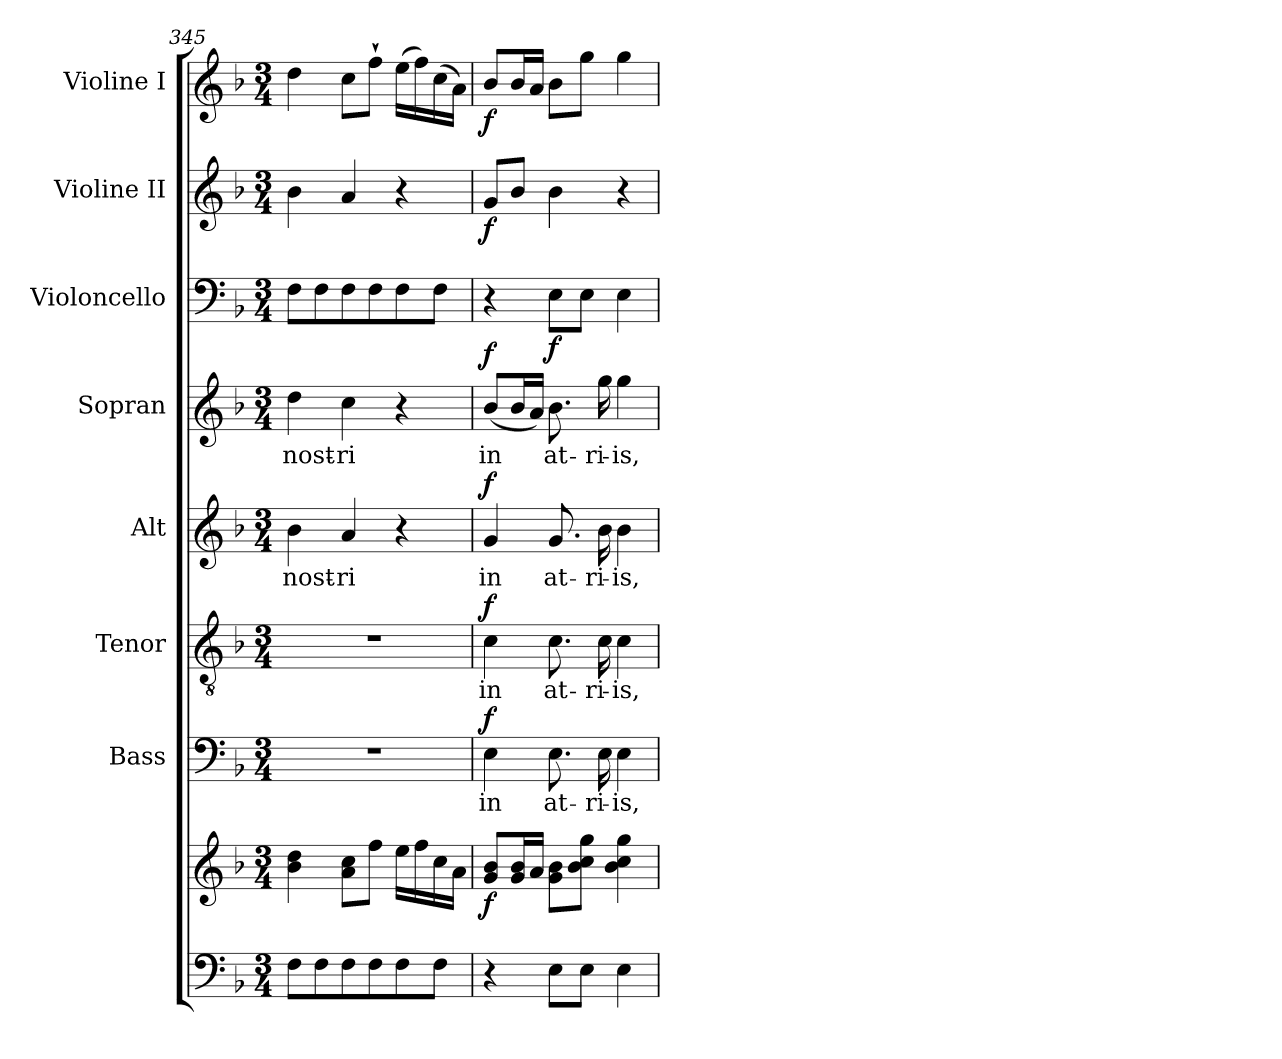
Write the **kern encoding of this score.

**kern	**kern	**dynam	**kern	**text	**dynam	**kern	**text	**dynam	**kern	**text	**dynam	**kern	**text	**dynam	**kern	**dynam	**kern	**dynam	**kern	**dynam
*part8	*part8	*part8	*part7	*part7	*part7	*part6	*part6	*part6	*part5	*part5	*part5	*part4	*part4	*part4	*part3	*part3	*part2	*part2	*part1	*part1
*staff9	*staff8	*staff8/9	*staff7	*staff7	*staff7	*staff6	*staff6	*staff6	*staff5	*staff5	*staff5	*staff4	*staff4	*staff4	*staff3	*staff3	*staff2	*staff2	*staff1	*staff1
*	*	*	*I"Bass	*	*	*I"Tenor	*	*	*I"Alt	*	*	*I"Sopran	*	*	*I"Violoncello	*	*I"Violine II	*	*I"Violine I	*
*	*	*	*I'B.	*	*	*I'T.	*	*	*I'A.	*	*	*I'S.	*	*	*I'Vc.	*	*I'Vl. II	*	*I'Vl. I	*
*clefF4	*clefG2	*	*clefF4	*	*	*clefGv2	*	*	*clefG2	*	*	*clefG2	*	*	*clefF4	*	*clefG2	*	*clefG2	*
*	*	*	*	*	*	*	*	*	*	*	*	*	*	*	*ITrd7c12	*	*	*	*	*
*k[b-]	*k[b-]	*	*k[b-]	*	*	*k[b-]	*	*	*k[b-]	*	*	*k[b-]	*	*	*k[b-]	*	*k[b-]	*	*k[b-]	*
*F:	*F:	*	*F:	*	*	*F:	*	*	*F:	*	*	*F:	*	*	*F:	*	*F:	*	*F:	*
*M3/4	*M3/4	*	*M3/4	*	*	*M3/4	*	*	*M3/4	*	*	*M3/4	*	*	*M3/4	*	*M3/4	*	*M3/4	*
=345	=345	=345	=345	=345	=345	=345	=345	=345	=345	=345	=345	=345	=345	=345	=345	=345	=345	=345	=345	=345
!	!	!	!	!	!	!	!	!	!	!LO:LY:b	!	!	!LO:LY:b	!	!	!	!	!	!	!
8F\L	4b-\ 4dd\	.	2.r	.	.	2.r	.	.	4b-\	nost-	.	4dd\	nost-	.	8FF\L	.	4b-\	.	4dd\	.
8F\	.	.	.	.	.	.	.	.	.	.	.	.	.	.	8FF\	.	.	.	.	.
!	!	!	!	!	!	!	!	!	!	!LO:LY:b	!	!	!LO:LY:b	!	!	!	!	!	!	!
8F\	8a\ 8cc\L	.	.	.	.	.	.	.	4a/	-ri	.	4cc\	-ri	.	8FF\	.	4a/	.	8cc\L	.
8F\	8ff\J	.	.	.	.	.	.	.	.	.	.	.	.	.	8FF\	.	.	.	8ff`>\J	.
8F\	16ee\LL	.	.	.	.	.	.	.	4r	.	.	4r	.	.	8FF\	.	4r	.	(>16ee\LL	.
.	16ff\	.	.	.	.	.	.	.	.	.	.	.	.	.	.	.	.	.	16ff\)	.
8F\J	16cc\	.	.	.	.	.	.	.	.	.	.	.	.	.	8FF\J	.	.	.	(>16cc\	.
.	16a\JJ	.	.	.	.	.	.	.	.	.	.	.	.	.	.	.	.	.	16a\JJ)	.
=346	=346	=346	=346	=346	=346	=346	=346	=346	=346	=346	=346	=346	=346	=346	=346	=346	=346	=346	=346	=346
!	!	!LO:DY:b	!	!LO:LY:b	!LO:DY:a	!	!LO:LY:b	!LO:DY:a	!	!LO:LY:b	!LO:DY:a	!	!LO:LY:b	!LO:DY:a	!	!	!	!LO:DY:b	!	!LO:DY:b
4r	8g/ 8b-/L	f	4E\	in	f	4c\	in	f	4g/	in	f	(<8b-/L	in	f	4r	.	8g/L	f	8b-/L	f
.	16g/ 16b-/L	.	.	.	.	.	.	.	.	.	.	16b-/L	.	.	.	.	8b-/J	.	16b-/L	.
.	16a/JJ	.	.	.	.	.	.	.	.	.	.	16a/JJ)	.	.	.	.	.	.	16a/JJ	.
!	!	!	!	!LO:LY:b	!	!	!LO:LY:b	!	!	!LO:LY:b	!	!	!LO:LY:b	!	!	!LO:DY:b	!	!	!	!
8E\L	8g\ 8b-\L	.	8.E\	at-	.	8.c\	at-	.	8.g/	at-	.	8.b-\	at-	.	8EE\L	f	4b-\	.	8b-\L	.
8E\J	8b-\ 8cc\ 8gg\J	.	.	.	.	.	.	.	.	.	.	.	.	.	8EE\J	.	.	.	8gg\J	.
!	!	!	!	!LO:LY:b	!	!	!LO:LY:b	!	!	!LO:LY:b	!	!	!LO:LY:b	!	!	!	!	!	!	!
.	.	.	16E\	-ri-	.	16c\	-ri-	.	16b-\	-ri-	.	16gg\	-ri-	.	.	.	.	.	.	.
!	!	!	!	!LO:LY:b	!	!	!LO:LY:b	!	!	!LO:LY:b	!	!	!LO:LY:b	!	!	!	!	!	!	!
4E\	4b-\ 4cc\ 4gg\	.	4E\	-is,	.	4c\	-is,	.	4b-\	-is,	.	4gg\	-is,	.	4EE\	.	4r	.	4gg\	.
=	=	=	=	=	=	=	=	=	=	=	=	=	=	=	=	=	=	=	=	=
*-	*-	*-	*-	*-	*-	*-	*-	*-	*-	*-	*-	*-	*-	*-	*-	*-	*-	*-	*-	*-
